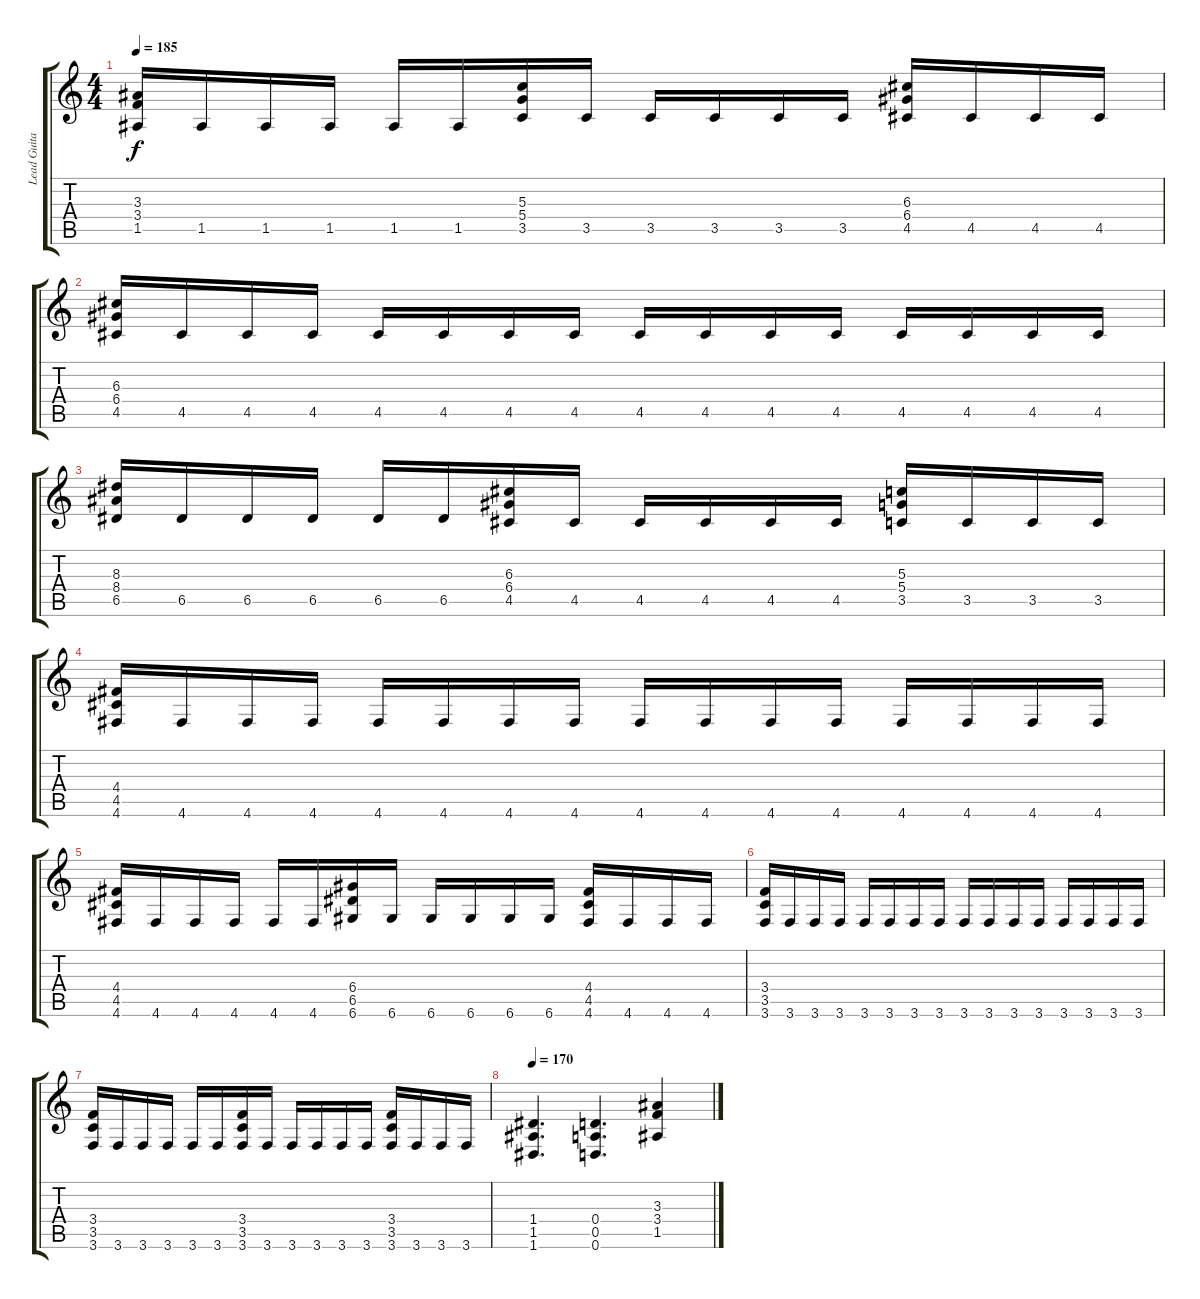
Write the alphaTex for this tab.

\track ("Lead Guitar" "Lead Guita") {instrument distortionguitar}
\staff {score tabs}
\tuning (E4 B3 G3 D3 A2 D2) {hide}
\ts (4 4)
\tempo 185
\clef g2
\ks c
(3.3 3.4 1.5).16{dy f} 1.5.16 1.5.16 1.5.16 1.5.16 1.5.16 (5.3 5.4 3.5).16 3.5.16 3.5.16 3.5.16 3.5.16 3.5.16 (6.3 6.4 4.5).16 4.5.16 4.5.16 4.5.16 |
(6.3 6.4 4.5).16 4.5.16 4.5.16 4.5.16 4.5.16 4.5.16 4.5.16 4.5.16 4.5.16 4.5.16 4.5.16 4.5.16 4.5.16 4.5.16 4.5.16 4.5.16 |
(8.3 8.4 6.5).16 6.5.16 6.5.16 6.5.16 6.5.16 6.5.16 (6.3 6.4 4.5).16 4.5.16 4.5.16 4.5.16 4.5.16 4.5.16 (5.3 5.4 3.5).16 3.5.16 3.5.16 3.5.16 |
(4.4 4.5 4.6).16 4.6.16 4.6.16 4.6.16 4.6.16 4.6.16 4.6.16 4.6.16 4.6.16 4.6.16 4.6.16 4.6.16 4.6.16 4.6.16 4.6.16 4.6.16 |
(4.4 4.5 4.6).16 4.6.16 4.6.16 4.6.16 4.6.16 4.6.16 (6.4 6.5 6.6).16 6.6.16 6.6.16 6.6.16 6.6.16 6.6.16 (4.4 4.5 4.6).16 4.6.16 4.6.16 4.6.16 |
(3.4 3.5 3.6).16 3.6.16 3.6.16 3.6.16 3.6.16 3.6.16 3.6.16 3.6.16 3.6.16 3.6.16 3.6.16 3.6.16 3.6.16 3.6.16 3.6.16 3.6.16 |
(3.4 3.5 3.6).16 3.6.16 3.6.16 3.6.16 3.6.16 3.6.16 (3.4 3.5 3.6).16 3.6.16 3.6.16 3.6.16 3.6.16 3.6.16 (3.4 3.5 3.6).16 3.6.16 3.6.16 3.6.16 |
\tempo 170
(1.4 1.5 1.6).4{d} (0.4 0.5 0.6).4{d} (3.3 3.4 1.5).4
